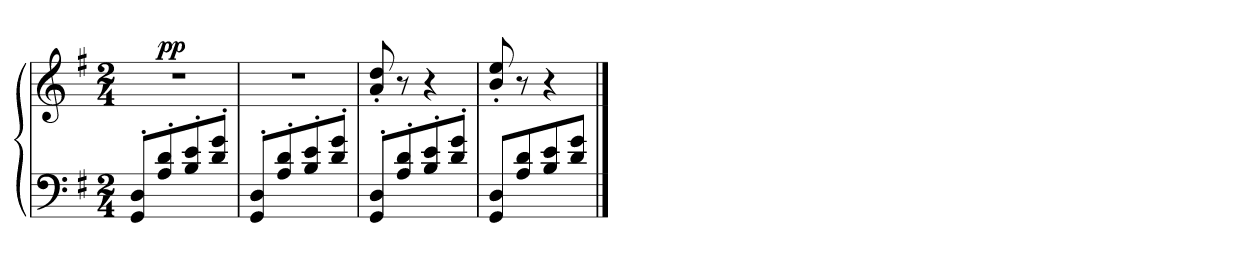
**kern	**kern	**dynam
*part1	*part1	*part1
*staff2	*staff1	*staff1/2
*clefF4	*clefG2	*
*k[f#]	*k[f#]	*
*M2/4	*M2/4	*
=1	=1	=1
*^	*^	*
8GG'/ 8D'/L	2ryy	2r	8ryy	.
!	!	!	!	!LO:DY:a
8A'\ 8d'\	.	.	4.ryy	pp
8B'/ 8e'/	.	.	.	.
8d'\ 8g'\J	.	.	.	.
*	*	*v	*v	*
=2	=2	=2	=2
8GG'/ 8D'/L	2ryy	2r	.
8A'\ 8d'\	.	.	.
8B'/ 8e'/	.	.	.
8d'\ 8g'\J	.	.	.
=3	=3	=3	=3
8GG'/ 8D'/L	2ryy	8a'/ 8dd'/	.
8A'\ 8d'\	.	8r	.
8B'/ 8e'/	.	4r	.
8d'\ 8g'\J	.	.	.
=4	=4	=4	=4
8GG/ 8D/L	2ryy	8b'/ 8ee'/	.
8A\ 8d\	.	8r	.
8B/ 8e/	.	4r	.
8d\ 8g\J	.	.	.
*v	*v	*	*
==	==	==
*-	*-	*-
